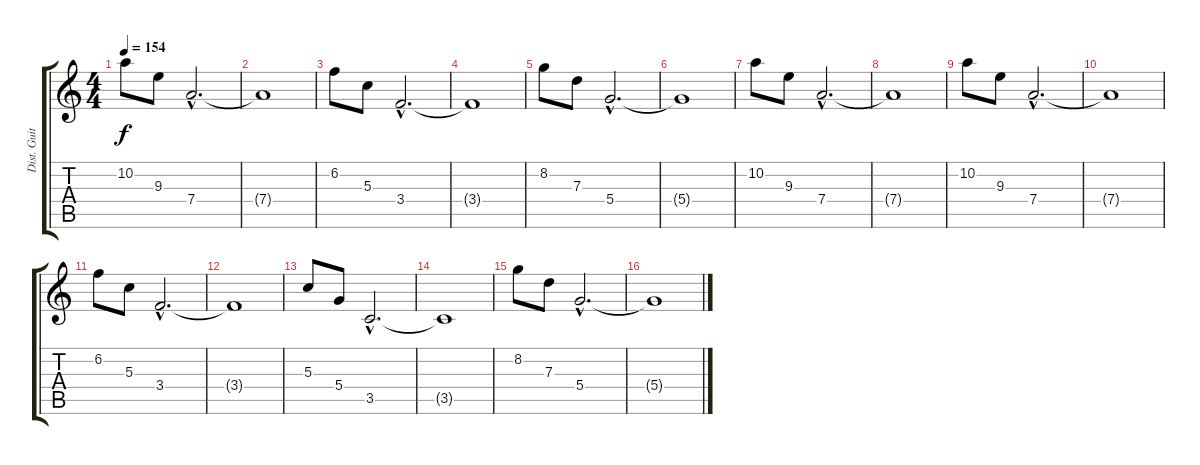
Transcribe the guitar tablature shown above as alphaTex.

\track ("Dist. Guitar 1" "Dist. Guit") {instrument distortionguitar}
\staff {score tabs}
\tuning (E4 B3 G3 D3 A2 E2) {hide}
\ts (4 4)
\tempo 154
\clef g2
\ks c
10.2.8{dy f} 9.3.8 7.4{hac}.2{d} |
7.4{t}.1 |
6.2.8 5.3.8 3.4{hac}.2{d} |
3.4{t}.1 |
8.2.8 7.3.8 5.4{hac}.2{d} |
5.4{t}.1 |
10.2.8 9.3.8 7.4{hac}.2{d} |
7.4{t}.1 |
10.2.8 9.3.8 7.4{hac}.2{d} |
7.4{t}.1 |
6.2.8 5.3.8 3.4{hac}.2{d} |
3.4{t}.1 |
5.3.8 5.4.8 3.5{hac}.2{d} |
3.5{t}.1 |
8.2.8 7.3.8 5.4{hac}.2{d} |
5.4{t}.1
